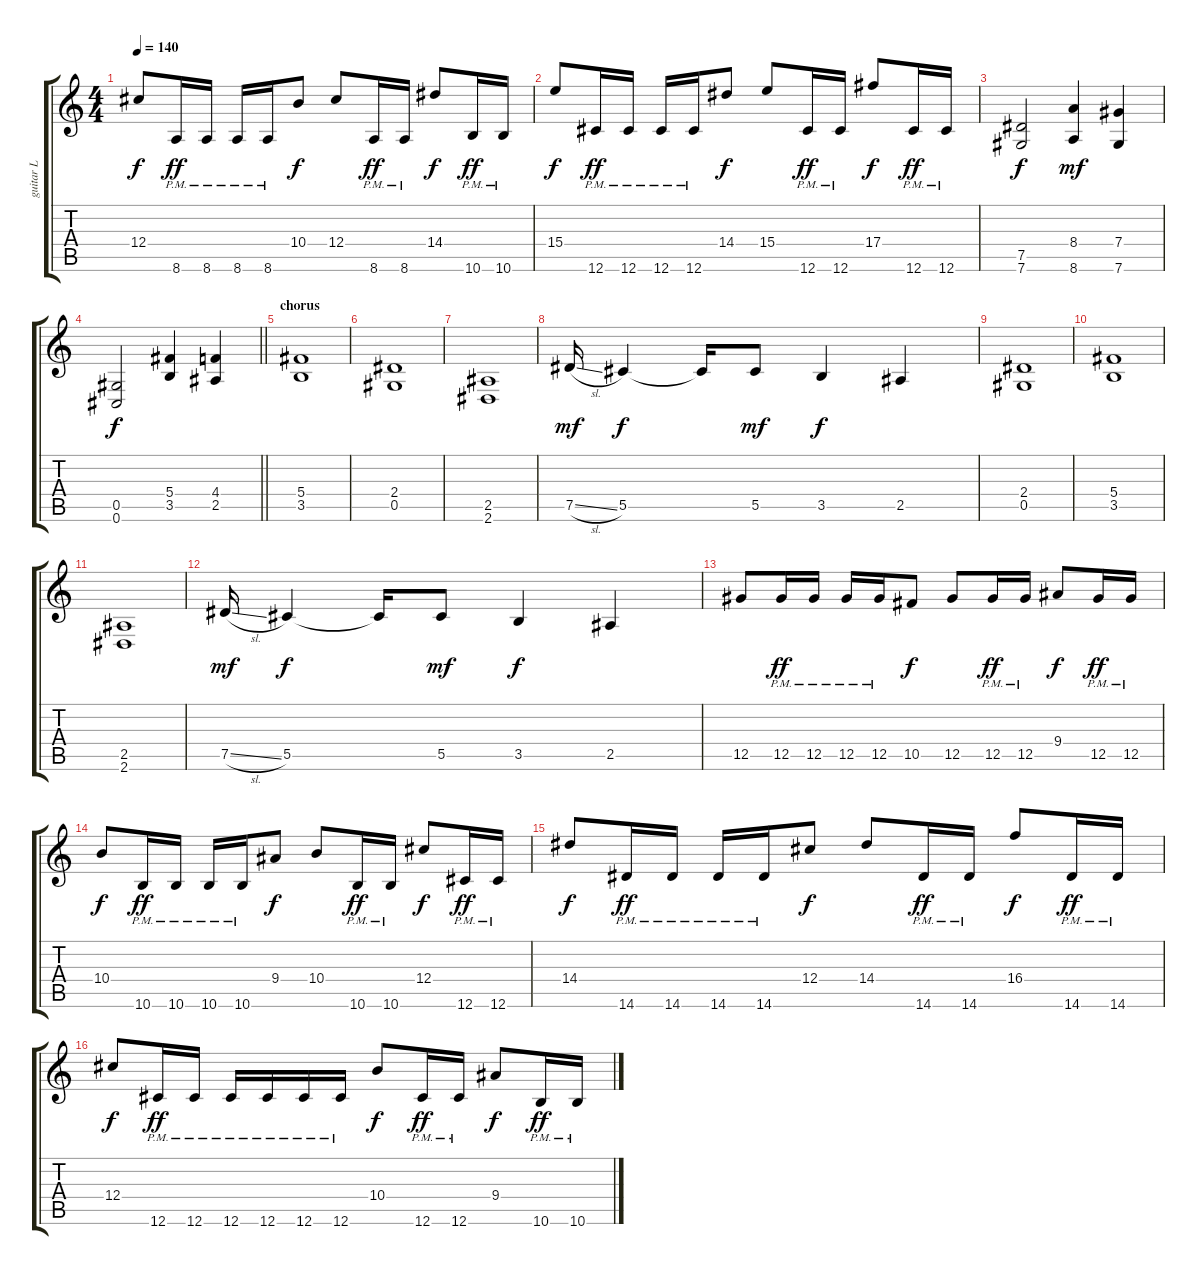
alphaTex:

\track ("guitar L" "guitar L") {instrument overdrivenguitar}
\staff {score tabs}
\tuning (Eb4 Bb3 Gb3 Db3 Ab2 Db2) {hide}
\ts (4 4)
\tempo 140
\clef g2
\ks c
12.4.8{dy f} 8.6{pm}.16{dy ff} 8.6{pm}.16 8.6{pm}.16 8.6{pm}.16 10.4.8{dy f} 12.4.8 8.6{pm}.16{dy ff} 8.6{pm}.16 14.4.8{dy f} 10.6{pm}.16{dy ff} 10.6{pm}.16 |
15.4.8{dy f} 12.6{pm}.16{dy ff} 12.6{pm}.16 12.6{pm}.16 12.6{pm}.16 14.4.8{dy f} 15.4.8 12.6{pm}.16{dy ff} 12.6{pm}.16 17.4.8{dy f} 12.6{pm}.16{dy ff} 12.6{pm}.16 |
(7.5 7.6).2{dy f} (8.4 8.6).4{dy mf} (7.4 7.6).4 |
\barLineRight lightlight
(0.5 0.6).2{dy f} (5.4 3.5).4 (4.4 2.5).4 |
\section ("" "chorus")
(5.4 3.5).1 |
(2.4 0.5).1 |
(2.5 2.6).1 |
7.5{sl}.16{dy mf} 5.5.4{dy f} 5.5{t}.16 5.5.8{dy mf} 3.5.4{dy f} 2.5.4 |
(2.4 0.5).1 |
(5.4 3.5).1 |
(2.5 2.6).1 |
7.5{sl}.16{dy mf} 5.5.4{dy f} 5.5{t}.16 5.5.8{dy mf} 3.5.4{dy f} 2.5.4 |
12.5.8 12.5{pm}.16{dy ff} 12.5{pm}.16 12.5{pm}.16 12.5{pm}.16 10.5.8{dy f} 12.5.8 12.5{pm}.16{dy ff} 12.5{pm}.16 9.4.8{dy f} 12.5{pm}.16{dy ff} 12.5{pm}.16 |
10.4.8{dy f} 10.6{pm}.16{dy ff} 10.6{pm}.16 10.6{pm}.16 10.6{pm}.16 9.4.8{dy f} 10.4.8 10.6{pm}.16{dy ff} 10.6{pm}.16 12.4.8{dy f} 12.6{pm}.16{dy ff} 12.6{pm}.16 |
14.4.8{dy f} 14.6{pm}.16{dy ff} 14.6{pm}.16 14.6{pm}.16 14.6{pm}.16 12.4.8{dy f} 14.4.8 14.6{pm}.16{dy ff} 14.6{pm}.16 16.4.8{dy f} 14.6{pm}.16{dy ff} 14.6{pm}.16 |
12.4.8{dy f} 12.6{pm}.16{dy ff} 12.6{pm}.16 12.6{pm}.16 12.6{pm}.16 12.6{pm}.16 12.6{pm}.16 10.4.8{dy f} 12.6{pm}.16{dy ff} 12.6{pm}.16 9.4.8{dy f} 10.6{pm}.16{dy ff} 10.6{pm}.16
